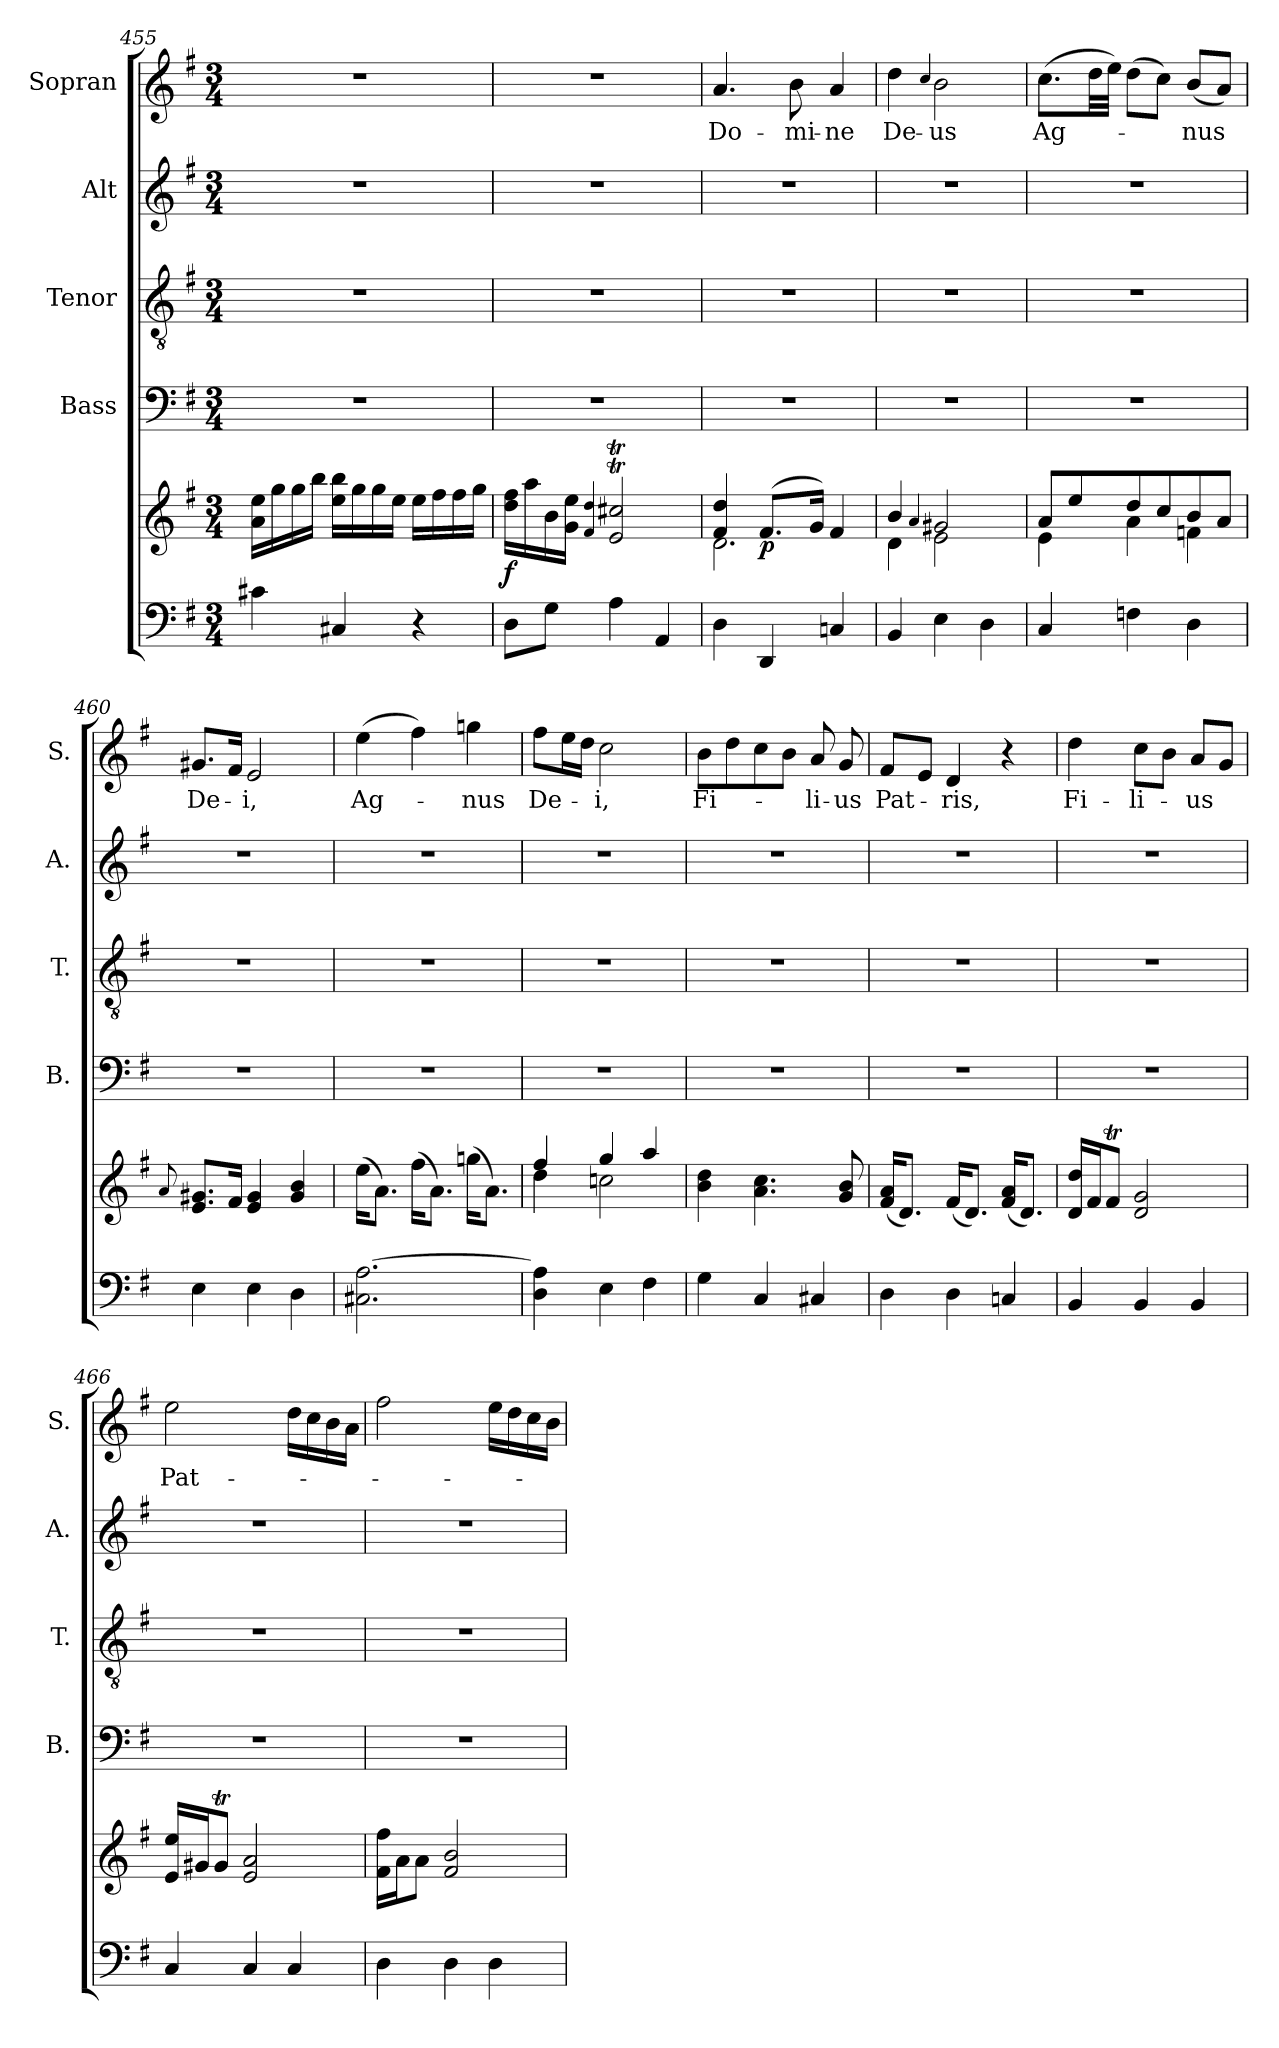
**kern	**kern	**dynam	**kern	**kern	**kern	**kern	**text
*part5	*part5	*part5	*part4	*part3	*part2	*part1	*part1
*staff6	*staff5	*staff5/6	*staff4	*staff3	*staff2	*staff1	*staff1
*	*	*	*I"Bass	*I"Tenor	*I"Alt	*I"Sopran	*
*	*	*	*I'B.	*I'T.	*I'A.	*I'S.	*
*clefF4	*clefG2	*	*clefF4	*clefGv2	*clefG2	*clefG2	*
*k[f#]	*k[f#]	*	*k[f#]	*k[f#]	*k[f#]	*k[f#]	*
*G:	*G:	*	*G:	*G:	*G:	*G:	*
*M3/4	*M3/4	*	*M3/4	*M3/4	*M3/4	*M3/4	*
=455	=455	=455	=455	=455	=455	=455	=455
4c#X\	16a\ 16ee\LL	.	2.r	2.r	2.r	2.r	.
.	16gg\	.	.	.	.	.	.
.	16gg\	.	.	.	.	.	.
.	16bb\JJ	.	.	.	.	.	.
4C#X/	16ee\ 16bb\LL	.	.	.	.	.	.
.	16gg\	.	.	.	.	.	.
.	16gg\	.	.	.	.	.	.
.	16ee\JJ	.	.	.	.	.	.
4r	16ee\LL	.	.	.	.	.	.
.	16ff#\	.	.	.	.	.	.
.	16ff#\	.	.	.	.	.	.
.	16gg\JJ	.	.	.	.	.	.
!!LO:PB:g=z
=456	=456	=456	=456	=456	=456	=456	=456
!	!	!LO:DY:b	!	!	!	!	!
8D\L	16dd\ 16ff#\LL	f	2.r	2.r	2.r	2.r	.
.	16aa\	.	.	.	.	.	.
8G\J	16b\	.	.	.	.	.	.
.	16g\ 16ee\JJ	.	.	.	.	.	.
.	4qqf#/ 4qqdd/	.	.	.	.	.	.
4A\	2e/T 2cc#X/T	.	.	.	.	.	.
4AA/	.	.	.	.	.	.	.
=457	=457	=457	=457	=457	=457	=457	=457
*	*^	*	*	*	*	*	*
!	!	!	!	!	!	!	!	!LO:LY:b
4D\	4f#/ 4dd/	2.d\	.	2.r	2.r	2.r	4.a/	Do-
!	!	!	!LO:DY:b	!	!	!	!	!
4DD/	(>8.f#/L	.	p	.	.	.	.	.
!	!	!	!	!	!	!	!	!LO:LY:b
.	.	.	.	.	.	.	8b\	-mi-
.	16g/Jk)	.	.	.	.	.	.	.
!	!	!	!	!	!	!	!	!LO:LY:b
4Cn/	4f#/	.	.	.	.	.	4a/	-ne
=458	=458	=458	=458	=458	=458	=458	=458	=458
!	!	!	!	!	!	!	!	!LO:LY:b
4BB/	4b/	4d\	.	2.r	2.r	2.r	4dd\	De-
.	4qqa/	.	.	.	.	.	4qqcc/	.
!	!	!	!	!	!	!	!	!LO:LY:b
4E\	2g#X/	2e\	.	.	.	.	2b\	-us
4D\	.	.	.	.	.	.	.	.
=459	=459	=459	=459	=459	=459	=459	=459	=459
!	!	!	!	!	!	!	!	!LO:LY:b
4C/	8a/L	4e\	.	2.r	2.r	2.r	(>8.cc\L	Ag-
.	8ee/	.	.	.	.	.	.	.
.	.	.	.	.	.	.	32dd\LL	.
.	.	.	.	.	.	.	32ee\JJJ)	.
4Fn\	8dd/	4a\	.	.	.	.	(>8dd\L	.
.	8cc/	.	.	.	.	.	8cc\J)	.
!	!	!	!	!	!	!	!	!LO:LY:b
4D\	8b/	4fn\	.	.	.	.	(<8b/L	-nus
.	8a/J	.	.	.	.	.	8a/J)	.
*	*v	*v	*	*	*	*	*	*
=460	=460	=460	=460	=460	=460	=460	=460
.	8qqa/	.	.	.	.	.	.
!	!	!	!	!	!	!	!LO:LY:b
4E\	8.e/ 8.g#X/L	.	2.r	2.r	2.r	8.g#X/L	De-
.	16f#/Jk	.	.	.	.	16f#/Jk	.
!	!	!	!	!	!	!	!LO:LY:b
4E\	4e/ 4g#/	.	.	.	.	2e/	-i,
4D\	4g#/ 4b/	.	.	.	.	.	.
=461	=461	=461	=461	=461	=461	=461	=461
!	!	!	!	!	!	!	!LO:LY:b
2.C#X\ [2.A\	(>16ee\KL	.	2.r	2.r	2.r	(>4ee\	Ag-
.	8.a\J)	.	.	.	.	.	.
.	(>16ff#\KL	.	.	.	.	4ff#\)	.
.	8.a\J)	.	.	.	.	.	.
!	!	!	!	!	!	!	!LO:LY:b
.	(>16ggn\KL	.	.	.	.	4ggn\	-nus
.	8.a\J)	.	.	.	.	.	.
!!LO:LB:g=z
=462	=462	=462	=462	=462	=462	=462	=462
*	*^	*	*	*	*	*	*
!	!	!	!	!	!	!	!	!LO:LY:b
4D\ 4A\]	4ff#/	4dd\	.	2.r	2.r	2.r	8ff#\L	De-
.	.	.	.	.	.	.	16ee\L	.
.	.	.	.	.	.	.	16dd\JJ	.
!	!	!	!	!	!	!	!	!LO:LY:b
4E\	4gg/	2ccn\	.	.	.	.	2cc\	-i,
4F#\	4aa/	.	.	.	.	.	.	.
*	*v	*v	*	*	*	*	*	*
=463	=463	=463	=463	=463	=463	=463	=463
!	!	!	!	!	!	!	!LO:LY:b
4G\	4b\ 4dd\	.	2.r	2.r	2.r	8b\L	Fi-
.	.	.	.	.	.	8dd\	.
4C/	4.a\ 4.cc\	.	.	.	.	8cc\	.
.	.	.	.	.	.	8b\J	.
!	!	!	!	!	!	!	!LO:LY:b
4C#X/	.	.	.	.	.	8a/	-li-
!	!	!	!	!	!	!	!LO:LY:b
.	8g/ 8b/	.	.	.	.	8g/	-us
=464	=464	=464	=464	=464	=464	=464	=464
!	!	!	!	!	!	!	!LO:LY:b
4D\	(<16f#/ 16a/KL	.	2.r	2.r	2.r	8f#/L	Pat-
.	8.d/J)	.	.	.	.	.	.
.	.	.	.	.	.	8e/J	.
!	!	!	!	!	!	!	!LO:LY:b
4D\	(<16f#/KL	.	.	.	.	4d/	-ris,
.	8.d/J)	.	.	.	.	.	.
4Cn/	(<16f#/ 16a/KL	.	.	.	.	4r	.
.	8.d/J)	.	.	.	.	.	.
=465	=465	=465	=465	=465	=465	=465	=465
!	!	!	!	!	!	!	!LO:LY:b
4BB/	16d/ 16dd/LL	.	2.r	2.r	2.r	4dd\	Fi-
.	16f#/J	.	.	.	.	.	.
.	8f#t/J	.	.	.	.	.	.
!	!	!	!	!	!	!	!LO:LY:b
4BB/	2d/ 2g/	.	.	.	.	8cc\L	-li-
.	.	.	.	.	.	8b\J	.
!	!	!	!	!	!	!	!LO:LY:b
4BB/	.	.	.	.	.	8a/L	-us
.	.	.	.	.	.	8g/J	.
=466	=466	=466	=466	=466	=466	=466	=466
!	!	!	!	!	!	!	!LO:LY:b
4C/	16e/ 16ee/LL	.	2.r	2.r	2.r	2ee\	Pat-
.	16g#X/J	.	.	.	.	.	.
.	8g#t/J	.	.	.	.	.	.
4C/	2e/ 2a/	.	.	.	.	.	.
4C/	.	.	.	.	.	16dd\LL	.
.	.	.	.	.	.	16cc\	.
.	.	.	.	.	.	16b\	.
.	.	.	.	.	.	16a\JJ	.
=467	=467	=467	=467	=467	=467	=467	=467
4D\	16f#\ 16ff#\LL	.	2.r	2.r	2.r	2ff#\	.
.	16a\J	.	.	.	.	.	.
.	8a\J	.	.	.	.	.	.
4D\	2f#/ 2b/	.	.	.	.	.	.
4D\	.	.	.	.	.	16ee\LL	.
.	.	.	.	.	.	16dd\	.
.	.	.	.	.	.	16cc\	.
.	.	.	.	.	.	16b\JJ	.
=	=	=	=	=	=	=	=
*-	*-	*-	*-	*-	*-	*-	*-
